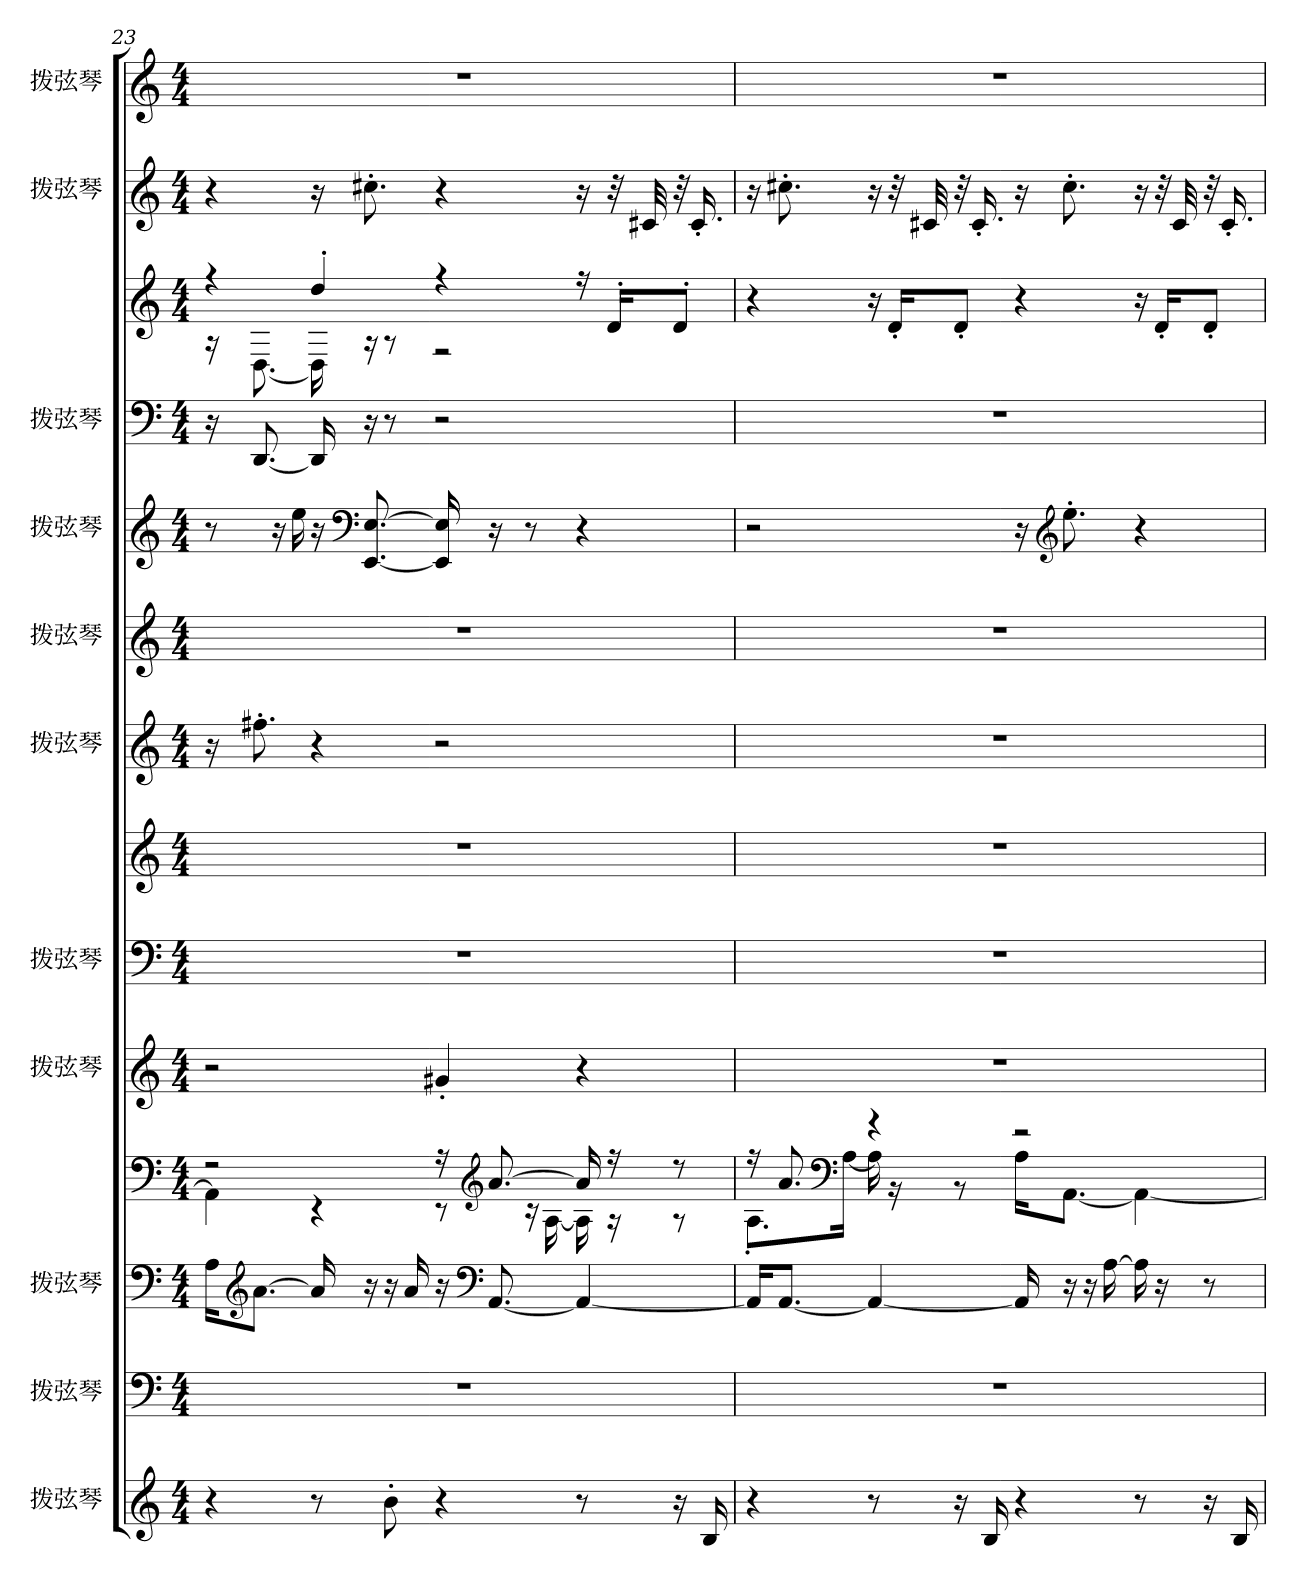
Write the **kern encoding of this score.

**kern	**kern	**kern	**kern	**kern	**kern	**kern	**kern	**kern	**kern	**kern	**kern	**kern	**kern
*part11	*part10	*part9	*part9	*part8	*part7	*part7	*part6	*part5	*part4	*part3	*part3	*part2	*part1
*staff14	*staff13	*staff12	*staff11	*staff10	*staff9	*staff8	*staff7	*staff6	*staff5	*staff4	*staff3	*staff2	*staff1
*I"拨弦琴	*I"拨弦琴	*I"拨弦琴	*	*I"拨弦琴	*I"拨弦琴	*	*I"拨弦琴	*I"拨弦琴	*I"拨弦琴	*I"拨弦琴	*	*I"拨弦琴	*I"拨弦琴
!!LO:PB:g=z
*clefG2	*clefF4	*clefF4	*clefF4	*clefG2	*clefF4	*clefG2	*clefG2	*clefG2	*clefG2	*clefF4	*clefG2	*clefG2	*clefG2
*k[]	*k[]	*k[]	*k[]	*k[]	*k[]	*k[]	*k[]	*k[]	*k[]	*k[]	*k[]	*k[]	*k[]
*M4/4	*M4/4	*M4/4	*M4/4	*M4/4	*M4/4	*M4/4	*M4/4	*M4/4	*M4/4	*M4/4	*M4/4	*M4/4	*M4/4
=23	=23	=23	=23	=23	=23	=23	=23	=23	=23	=23	=23	=23	=23
*	*	*	*^	*	*	*	*	*	*	*	*^	*	*
4r	1r	16A\KL	2r	4AA\]	2r	1r	1r	16r	1r	8r	16r	4r	16r	4r	1r
*	*	*clefG2	*	*	*	*	*	*	*	*	*	*	*	*	*
.	.	[8.a\J	.	.	.	.	.	8.ff#X'\	.	.	[8.DD/	.	[8.D\	.	.
.	.	.	.	.	.	.	.	.	.	16r	.	.	.	.	.
.	.	.	.	.	.	.	.	.	.	16ee\	.	.	.	.	.
8r	.	16a/]	.	4r	.	.	.	4r	.	16r	16DD/]	4dd'/	16D\]	16r	.
*	*	*	*	*	*	*	*	*	*	*clefF4	*	*	*	*	*
.	.	16r	.	.	.	.	.	.	.	[8.EE/ [8.E/	16r	.	16r	8.cc#X'\	.
8b'\	.	16r	.	.	.	.	.	.	.	.	8r	.	8r	.	.
.	.	16a/	.	.	.	.	.	.	.	.	.	.	.	.	.
4r	.	16r	16r	8r	4g#X'/	.	.	2r	.	16EE/] 16E/]	2r	4r	2r	4r	.
*	*	*clefF4	*clefG2	*	*	*	*	*	*	*	*	*	*	*	*
.	.	[8.AA/	[8.a/	.	.	.	.	.	.	16r	.	.	.	.	.
.	.	.	.	16r	.	.	.	.	.	8r	.	.	.	.	.
.	.	.	.	[16A\	.	.	.	.	.	.	.	.	.	.	.
8r	.	4AA/_	16a/]	16A\]	4r	.	.	.	.	4r	.	16r	.	16r	.
.	.	.	16r	16r	.	.	.	.	.	.	.	16d'/KL	.	32r	.
.	.	.	.	.	.	.	.	.	.	.	.	.	.	32c#X/	.
16r	.	.	8r	8r	.	.	.	.	.	.	.	8d'/J	.	32r	.
.	.	.	.	.	.	.	.	.	.	.	.	.	.	16.c#'/	.
16B/	.	.	.	.	.	.	.	.	.	.	.	.	.	.	.
*	*	*	*	*	*	*	*	*	*	*	*	*v	*v	*	*
!!LO:PB:g=z
=24	=24	=24	=24	=24	=24	=24	=24	=24	=24	=24	=24	=24	=24	=24
4r	1r	16AA/KL]	16r	8.A'\L	1r	1r	1r	1r	1r	2r	1r	4r	16r	1r
.	.	[8.AA/J	8.a/	.	.	.	.	.	.	.	.	.	8.cc#X'\	.
*	*	*	*clefF4	*	*	*	*	*	*	*	*	*	*	*
.	.	.	.	[16A\Jk	.	.	.	.	.	.	.	.	.	.
8r	.	4AA/_	4r	16A\]	.	.	.	.	.	.	.	16r	16r	.
.	.	.	.	16r	.	.	.	.	.	.	.	16d'/KL	32r	.
.	.	.	.	.	.	.	.	.	.	.	.	.	32c#X/	.
16r	.	.	.	8r	.	.	.	.	.	.	.	8d'/J	32r	.
.	.	.	.	.	.	.	.	.	.	.	.	.	16.c#'/	.
16B/	.	.	.	.	.	.	.	.	.	.	.	.	.	.
4r	.	16AA/]	2r	16A\KL	.	.	.	.	.	16r	.	4r	16r	.
*	*	*	*	*	*	*	*	*	*	*clefG2	*	*	*	*
.	.	16r	.	[8.AA\J	.	.	.	.	.	8.ee'\	.	.	8.cc#'\	.
.	.	16r	.	.	.	.	.	.	.	.	.	.	.	.
.	.	[16A\	.	.	.	.	.	.	.	.	.	.	.	.
8r	.	16A\]	.	4AA\_	.	.	.	.	.	4r	.	16r	16r	.
.	.	16r	.	.	.	.	.	.	.	.	.	16d'/KL	32r	.
.	.	.	.	.	.	.	.	.	.	.	.	.	32c#/	.
16r	.	8r	.	.	.	.	.	.	.	.	.	8d'/J	32r	.
.	.	.	.	.	.	.	.	.	.	.	.	.	16.c#'/	.
16B/	.	.	.	.	.	.	.	.	.	.	.	.	.	.
*	*	*	*v	*v	*	*	*	*	*	*	*	*	*	*
=	=	=	=	=	=	=	=	=	=	=	=	=	=
*-	*-	*-	*-	*-	*-	*-	*-	*-	*-	*-	*-	*-	*-
